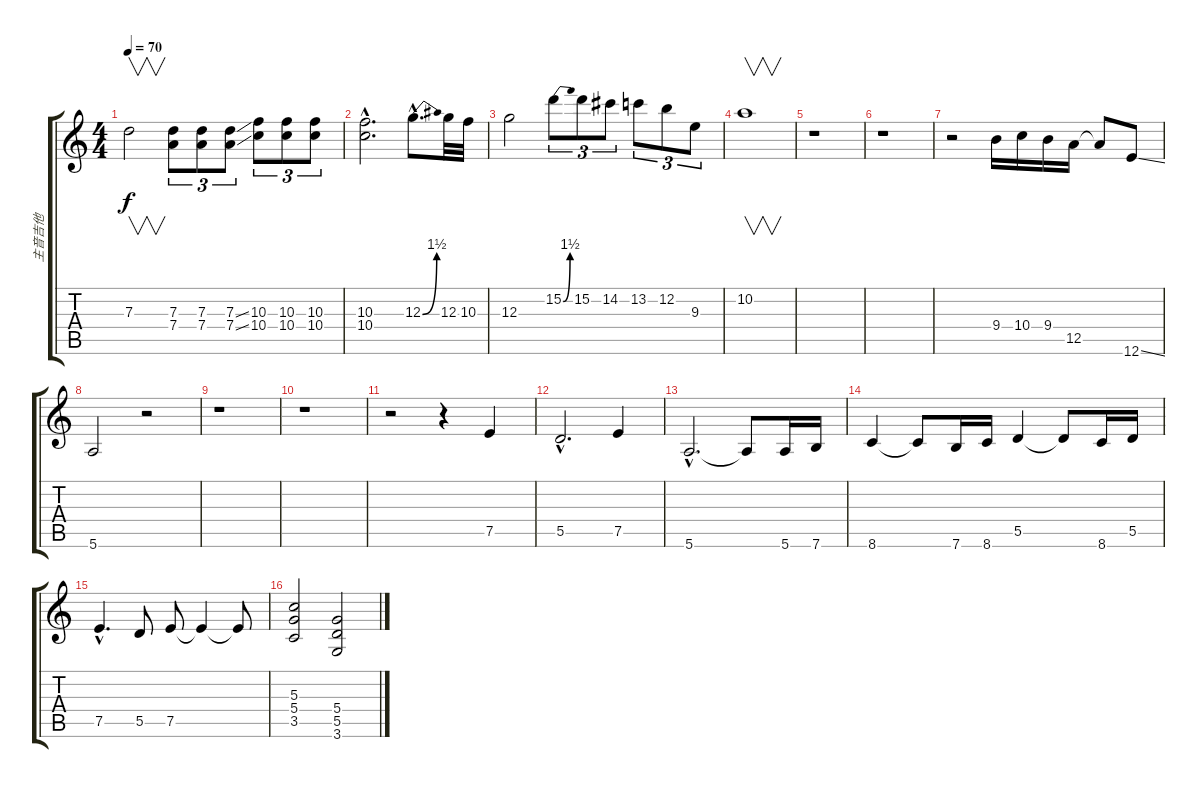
\track ("主音吉他" "主音吉他") {instrument distortionguitar}
\staff {score tabs}
\tuning (E4 B3 G3 D3 A2 E2) {hide}
\ts (4 4)
\tempo 70
\clef g2
\ks c
7.3.2{v dy f} (7.3 7.4).8{tu (3 2)} (7.3 7.4).8{tu (3 2)} (7.3{ss} 7.4{ss}).8{tu (3 2)} (10.3 10.4).8{tu (3 2)} (10.3 10.4).8{tu (3 2)} (10.3 10.4).8{tu (3 2)} |
(10.3{hac} 10.4{hac}).2{d} 12.3{be (bend 0 0 60 6) hac}.8{d} 12.3.32 10.3.32 |
12.3.2 15.2{be (bend 0 0 60 6)}.8{tu (3 2)} 15.2.8{tu (3 2)} 14.2.8{tu (3 2)} 13.2.8{tu (3 2)} 12.2.8{tu (3 2)} 9.3.8{tu (3 2)} |
10.2.1{v} |
r.1 |
r.1 |
r.2 9.4.16 10.4.16 9.4.16 12.5.16 12.5{t}.8 12.6{ss}.8 |
5.6.2 r.2 |
r.1 |
r.1 |
r.2 r.4 7.5.4 |
5.5{hac}.2{d} 7.5.4 |
5.6{hac}.2{d} 5.6{t}.8 5.6.16 7.6.16 |
8.6.4 8.6{t}.8 7.6.16 8.6.16 5.5.4 5.5{t}.8 8.6.16 5.5.16 |
7.5{hac}.4{d} 5.5.8 7.5.8 7.5{t}.4 7.5{t}.8 |
(5.3 5.4 3.5).2 (5.4 5.5 3.6).2
